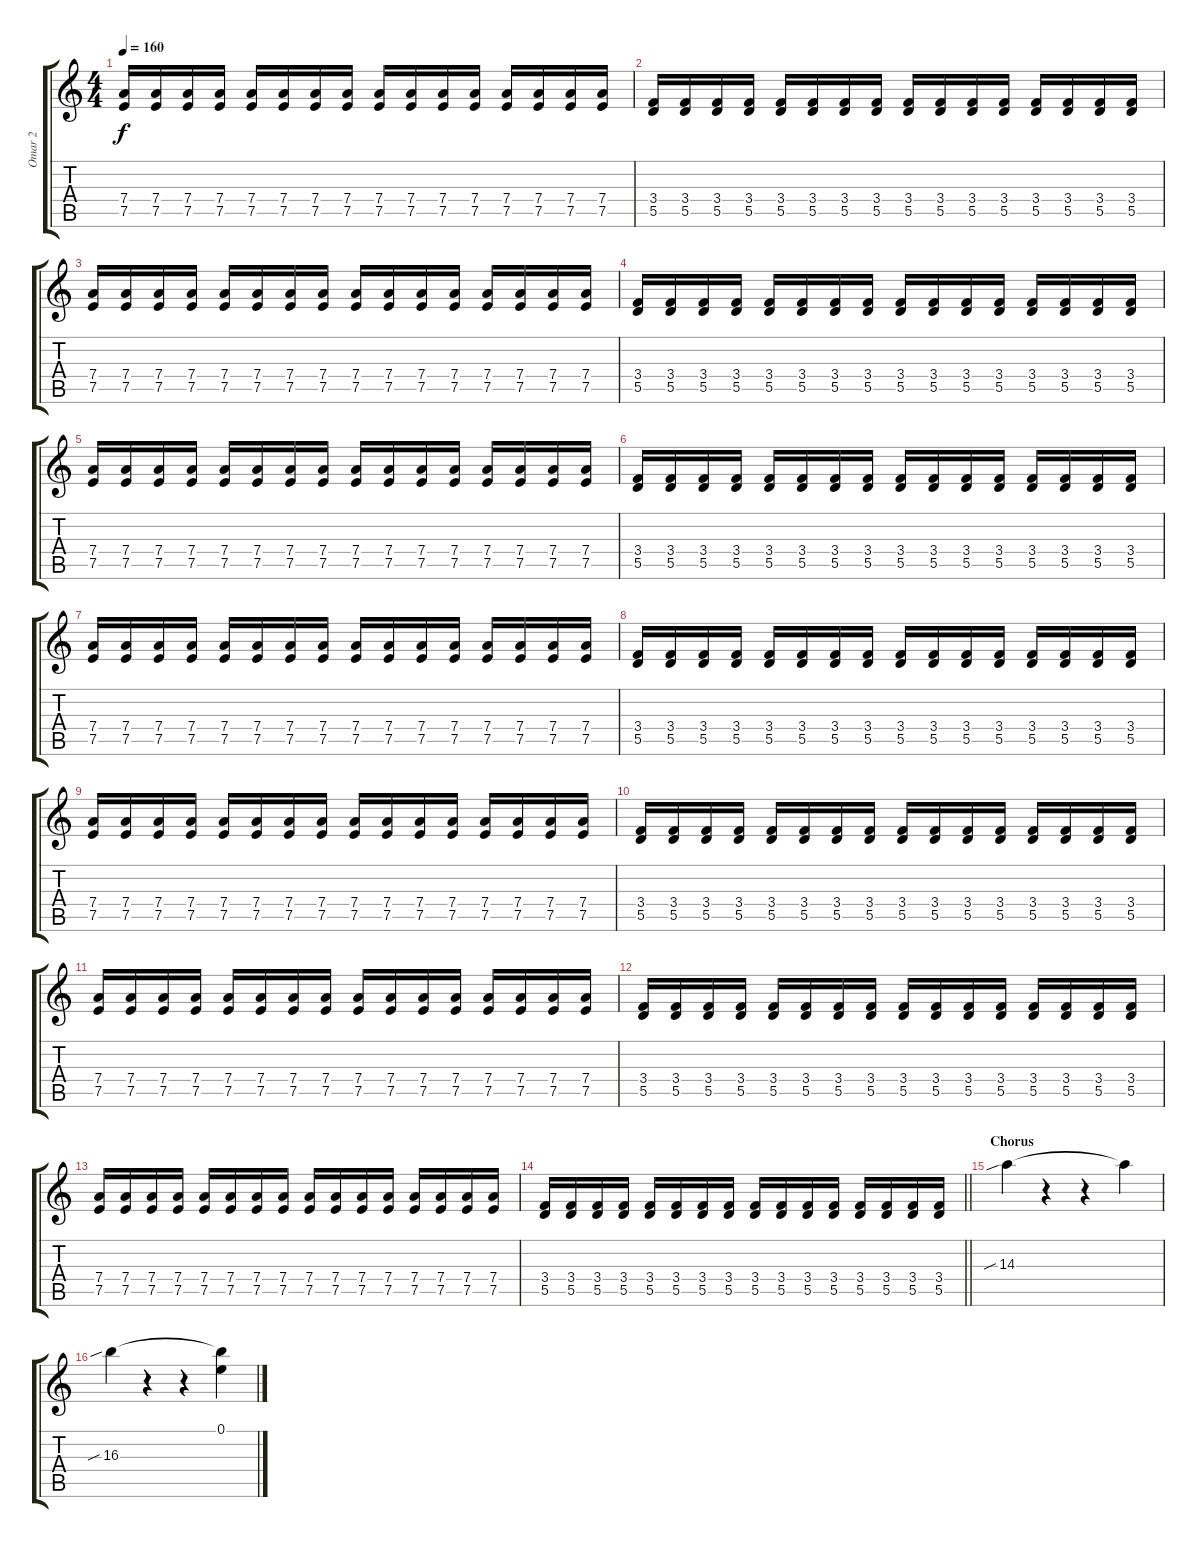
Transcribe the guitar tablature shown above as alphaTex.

\track ("Omar 2" "Omar 2") {instrument distortionguitar}
\staff {score tabs}
\tuning (E4 B3 G3 D3 A2 E2) {hide}
\ts (4 4)
\tempo 160
\clef g2
\ks c
(7.4 7.5).16{dy f} (7.4 7.5).16 (7.4 7.5).16 (7.4 7.5).16 (7.4 7.5).16 (7.4 7.5).16 (7.4 7.5).16 (7.4 7.5).16 (7.4 7.5).16 (7.4 7.5).16 (7.4 7.5).16 (7.4 7.5).16 (7.4 7.5).16 (7.4 7.5).16 (7.4 7.5).16 (7.4 7.5).16 |
(3.4 5.5).16 (3.4 5.5).16 (3.4 5.5).16 (3.4 5.5).16 (3.4 5.5).16 (3.4 5.5).16 (3.4 5.5).16 (3.4 5.5).16 (3.4 5.5).16 (3.4 5.5).16 (3.4 5.5).16 (3.4 5.5).16 (3.4 5.5).16 (3.4 5.5).16 (3.4 5.5).16 (3.4 5.5).16 |
(7.4 7.5).16 (7.4 7.5).16 (7.4 7.5).16 (7.4 7.5).16 (7.4 7.5).16 (7.4 7.5).16 (7.4 7.5).16 (7.4 7.5).16 (7.4 7.5).16 (7.4 7.5).16 (7.4 7.5).16 (7.4 7.5).16 (7.4 7.5).16 (7.4 7.5).16 (7.4 7.5).16 (7.4 7.5).16 |
(3.4 5.5).16 (3.4 5.5).16 (3.4 5.5).16 (3.4 5.5).16 (3.4 5.5).16 (3.4 5.5).16 (3.4 5.5).16 (3.4 5.5).16 (3.4 5.5).16 (3.4 5.5).16 (3.4 5.5).16 (3.4 5.5).16 (3.4 5.5).16 (3.4 5.5).16 (3.4 5.5).16 (3.4 5.5).16 |
(7.4 7.5).16 (7.4 7.5).16 (7.4 7.5).16 (7.4 7.5).16 (7.4 7.5).16 (7.4 7.5).16 (7.4 7.5).16 (7.4 7.5).16 (7.4 7.5).16 (7.4 7.5).16 (7.4 7.5).16 (7.4 7.5).16 (7.4 7.5).16 (7.4 7.5).16 (7.4 7.5).16 (7.4 7.5).16 |
(3.4 5.5).16 (3.4 5.5).16 (3.4 5.5).16 (3.4 5.5).16 (3.4 5.5).16 (3.4 5.5).16 (3.4 5.5).16 (3.4 5.5).16 (3.4 5.5).16 (3.4 5.5).16 (3.4 5.5).16 (3.4 5.5).16 (3.4 5.5).16 (3.4 5.5).16 (3.4 5.5).16 (3.4 5.5).16 |
(7.4 7.5).16 (7.4 7.5).16 (7.4 7.5).16 (7.4 7.5).16 (7.4 7.5).16 (7.4 7.5).16 (7.4 7.5).16 (7.4 7.5).16 (7.4 7.5).16 (7.4 7.5).16 (7.4 7.5).16 (7.4 7.5).16 (7.4 7.5).16 (7.4 7.5).16 (7.4 7.5).16 (7.4 7.5).16 |
(3.4 5.5).16 (3.4 5.5).16 (3.4 5.5).16 (3.4 5.5).16 (3.4 5.5).16 (3.4 5.5).16 (3.4 5.5).16 (3.4 5.5).16 (3.4 5.5).16 (3.4 5.5).16 (3.4 5.5).16 (3.4 5.5).16 (3.4 5.5).16 (3.4 5.5).16 (3.4 5.5).16 (3.4 5.5).16 |
(7.4 7.5).16 (7.4 7.5).16 (7.4 7.5).16 (7.4 7.5).16 (7.4 7.5).16 (7.4 7.5).16 (7.4 7.5).16 (7.4 7.5).16 (7.4 7.5).16 (7.4 7.5).16 (7.4 7.5).16 (7.4 7.5).16 (7.4 7.5).16 (7.4 7.5).16 (7.4 7.5).16 (7.4 7.5).16 |
(3.4 5.5).16 (3.4 5.5).16 (3.4 5.5).16 (3.4 5.5).16 (3.4 5.5).16 (3.4 5.5).16 (3.4 5.5).16 (3.4 5.5).16 (3.4 5.5).16 (3.4 5.5).16 (3.4 5.5).16 (3.4 5.5).16 (3.4 5.5).16 (3.4 5.5).16 (3.4 5.5).16 (3.4 5.5).16 |
(7.4 7.5).16 (7.4 7.5).16 (7.4 7.5).16 (7.4 7.5).16 (7.4 7.5).16 (7.4 7.5).16 (7.4 7.5).16 (7.4 7.5).16 (7.4 7.5).16 (7.4 7.5).16 (7.4 7.5).16 (7.4 7.5).16 (7.4 7.5).16 (7.4 7.5).16 (7.4 7.5).16 (7.4 7.5).16 |
(3.4 5.5).16 (3.4 5.5).16 (3.4 5.5).16 (3.4 5.5).16 (3.4 5.5).16 (3.4 5.5).16 (3.4 5.5).16 (3.4 5.5).16 (3.4 5.5).16 (3.4 5.5).16 (3.4 5.5).16 (3.4 5.5).16 (3.4 5.5).16 (3.4 5.5).16 (3.4 5.5).16 (3.4 5.5).16 |
(7.4 7.5).16 (7.4 7.5).16 (7.4 7.5).16 (7.4 7.5).16 (7.4 7.5).16 (7.4 7.5).16 (7.4 7.5).16 (7.4 7.5).16 (7.4 7.5).16 (7.4 7.5).16 (7.4 7.5).16 (7.4 7.5).16 (7.4 7.5).16 (7.4 7.5).16 (7.4 7.5).16 (7.4 7.5).16 |
\barLineRight lightlight
(3.4 5.5).16 (3.4 5.5).16 (3.4 5.5).16 (3.4 5.5).16 (3.4 5.5).16 (3.4 5.5).16 (3.4 5.5).16 (3.4 5.5).16 (3.4 5.5).16 (3.4 5.5).16 (3.4 5.5).16 (3.4 5.5).16 (3.4 5.5).16 (3.4 5.5).16 (3.4 5.5).16 (3.4 5.5).16 |
\section ("" "Chorus")
14.3{sib}.4 r.4 r.4 14.3{t}.4 |
16.3{sib}.4 r.4 r.4 (0.1 16.3{t}).4
